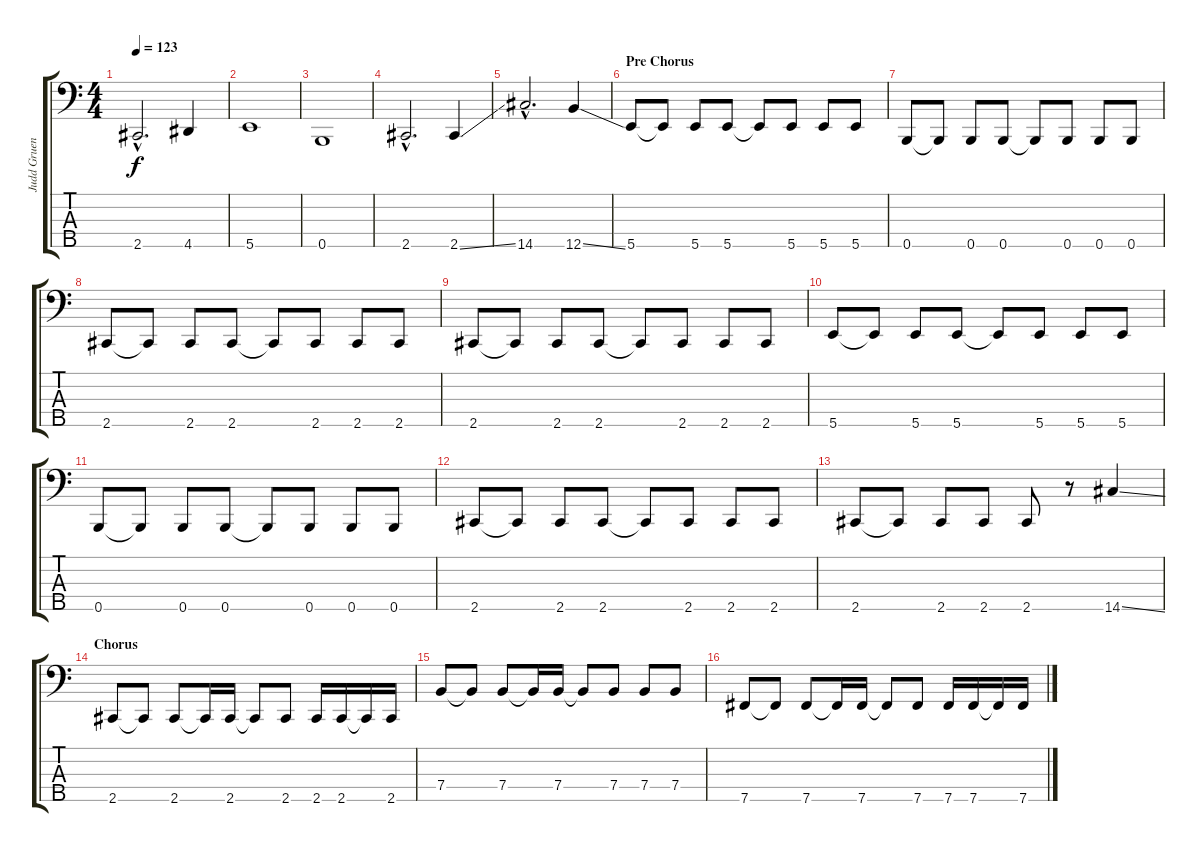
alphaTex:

\track ("Judd Gruenbaum (Bass)" "Judd Gruen") {instrument electricbasspick}
\staff {score tabs}
\tuning (G2 D2 A1 E1 B0) {hide}
\ts (4 4)
\tempo 123
\clef f4
\ks c
2.5{hac}.2{d dy f} 4.5.4 |
5.5.1 |
0.5.1 |
2.5{hac}.2{d} 2.5{ss}.4 |
14.5{hac}.2{d} 12.5{ss}.4 |
\section ("" "Pre Chorus")
5.5.8 5.5{t}.8 5.5.8 5.5.8 5.5{t}.8 5.5.8 5.5.8 5.5.8 |
0.5.8 0.5{t}.8 0.5.8 0.5.8 0.5{t}.8 0.5.8 0.5.8 0.5.8 |
2.5.8 2.5{t}.8 2.5.8 2.5.8 2.5{t}.8 2.5.8 2.5.8 2.5.8 |
2.5.8 2.5{t}.8 2.5.8 2.5.8 2.5{t}.8 2.5.8 2.5.8 2.5.8 |
5.5.8 5.5{t}.8 5.5.8 5.5.8 5.5{t}.8 5.5.8 5.5.8 5.5.8 |
0.5.8 0.5{t}.8 0.5.8 0.5.8 0.5{t}.8 0.5.8 0.5.8 0.5.8 |
2.5.8 2.5{t}.8 2.5.8 2.5.8 2.5{t}.8 2.5.8 2.5.8 2.5.8 |
2.5.8 2.5{t}.8 2.5.8 2.5.8 2.5.8 r.8 14.5{ss}.4 |
\section ("" "Chorus")
2.5.8 2.5{t}.8 2.5.8 2.5{t}.16 2.5.16 2.5{t}.8 2.5.8 2.5.16 2.5.16 2.5{t}.16 2.5.16 |
7.4.8 7.4{t}.8 7.4.8 7.4{t}.16 7.4.16 7.4{t}.8 7.4.8 7.4.8 7.4.8 |
7.5.8 7.5{t}.8 7.5.8 7.5{t}.16 7.5.16 7.5{t}.8 7.5.8 7.5.16 7.5.16 7.5{t}.16 7.5.16
